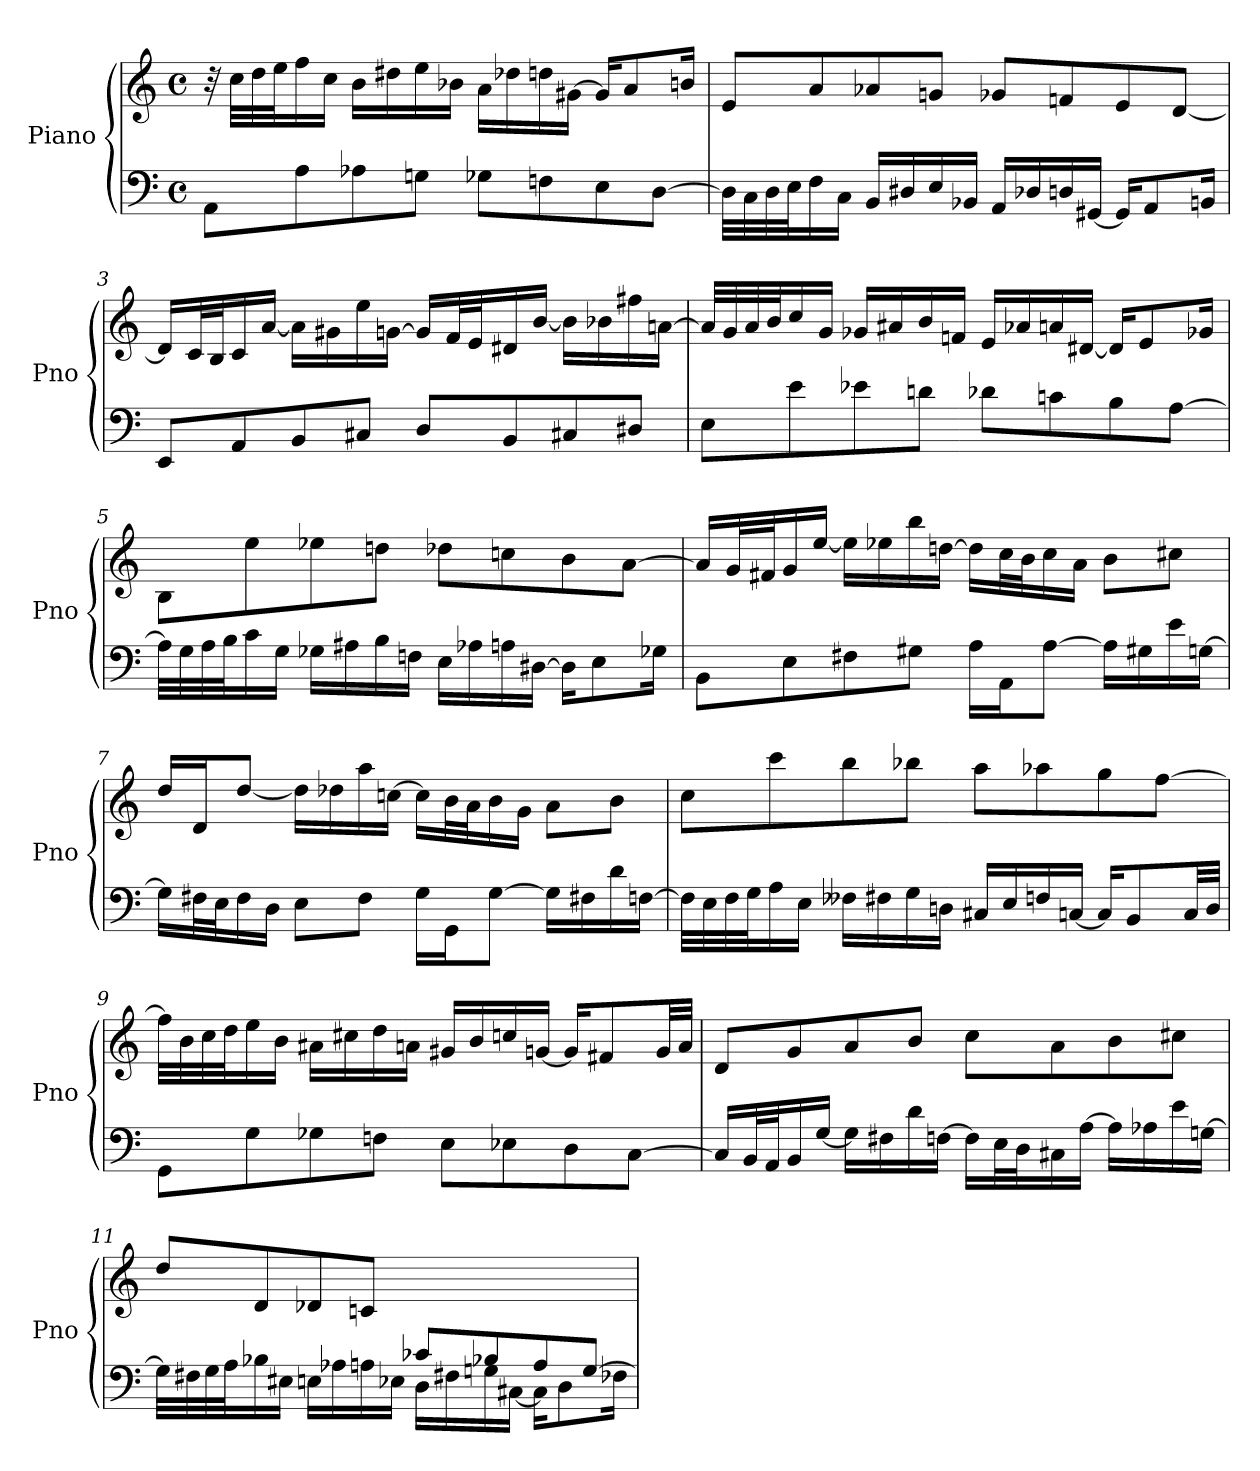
**kern	**kern
*part1	*part1
*staff2	*staff1
*I"Piano	*
*I'Pno	*
*clefF4	*clefG2
*k[]	*k[]
*M4/4	*M4/4
*met(c)	*met(c)
=1	=1
8AA/L	32r
.	32cc\LLL
.	32dd\
.	32ee\J
8A\	16ff\
.	16cc\JJ
8A-Xi\	16b\LL
.	16dd#X\
8Gn\J	16ee\
.	16b-X\JJ
8G-Xi\L	16a\LL
.	16dd-Xi\
8Fn\	16ddn\
.	[16g#X\JJ
8E\	16g#/KL]
.	8a/
[8D\J	.
.	16bn/Jk
=2	=2
32D\LLL]	8e/L
32C\	.
32D\	.
32E\J	.
16F\	8a/
16C\JJ	.
16BB/LL	8a-Xi/
16D#X/	.
16E/	8gn/J
16BB-X/JJ	.
16AA/LL	8g-Xi/L
16D-Xi/	.
16Dn/	8fn/
[16GG#X/JJ	.
16GG#/KL]	8e/
8AA/	.
.	[8d/J
16BBn/Jk	.
!!LO:LB:g=z
=3	=3
8EE/L	16d/LL]
.	32c/L
.	32B/J
8AA/	16c/
.	[16a/JJ
8BB/	16a\LL]
.	16g#X\
8C#X/J	16ee\
.	[16gn\JJ
8D/L	16g/LL]
.	32f/L
.	32e/J
8BB/	16d#X/
.	[16b/JJ
8C#X/	16b\LL]
.	16b-Xi\
8D#X/J	16ff#X\
.	[16an\JJ
=4	=4
8E\L	32a/LLL]
.	32g/
.	32a/
.	32b/J
8e\	16cc/
.	16g/JJ
8e-Xi\	16g-Xi/LL
.	16a#X/
8dn\J	16b/
.	16fn/JJ
8d-Xi\L	16e/LL
.	16a-Xi/
8cn\	16an/
.	[16d#X/JJ
8B\	16d#/KL]
.	8e/
[8A\J	.
.	16g-Xi/Jk
!!LO:LB:g=z
=5	=5
32A\LLL]	8B/L
32G\	.
32A\	.
32B\J	.
16c\	8ee\
16G\JJ	.
16G-Xi\LL	8ee-Xi\
16A#X\	.
16B\	8ddn\J
16Fn\JJ	.
16E\LL	8dd-Xi\L
16A-Xi\	.
16An\	8ccn\
[16D#X\JJ	.
16D#\KL]	8b\
8E\	.
.	[8a\J
16G-Xi\Jk	.
=6	=6
8BB\L	16a/LL]
.	32g/L
.	32f#X/J
8E\	16g/
.	[16ee/JJ
8F#X\	16ee\LL]
.	16ee-Xi\
8G#X\J	16bb\
.	[16ddn\JJ
16A\LL	16dd\LL]
16AA\J	32cc\L
.	32b\J
[8A\J	16cc\
.	16a\JJ
16A\LL]	8b\L
16G#X\	.
16e\	8cc#X\J
[16Gn\JJ	.
!!LO:LB:g=z
=7	=7
16G\LL]	16dd/LL
32F#X\L	16d/J
32E\J	.
16F#\	[8dd/J
16D\JJ	.
8E\L	16dd\LL]
.	16dd-Xi\
8F#\J	16aa\
.	[16ccn\JJ
16G\LL	16cc\LL]
16GG\J	32b\L
.	32a\J
[8G\J	16b\
.	16g\JJ
16G\LL]	8a\L
16F#X\	.
16d\	8b\J
[16Fn\JJ	.
=8	=8
32F\LLL]	8cc\L
32E\	.
32F\	.
32G\J	.
16A\	8ccc\
16E\JJ	.
16F--Xi\LL	8bb\
16F#X\	.
16G\	8bb-X\J
16Dn\JJ	.
16C#X/LL	8aa\L
16E/	.
16Fn/	8aa-X\
[16Cn/JJ	.
16C/KL]	8gg\
8BB/	.
.	[8ff\J
32C/LL	.
32D/JJJ	.
!!LO:LB:g=z
=9	=9
8GG\L	32ff\LLL]
.	32b\
.	32cc\
.	32dd\J
8G\	16ee\
.	16b\JJ
8G-Xi\	16a#X\LL
.	16cc#X\
8Fn\J	16dd\
.	16an\JJ
8E\L	16g#X/LL
.	16b/
8E-X\	16ccn/
.	[16gn/JJ
8D\	16g/KL]
.	8f#X/
[8C\J	.
.	32g/LL
.	32a/JJJ
=10	=10
16C/LL]	8d/L
32BB/L	.
32AA/J	.
16BB/	8g/
[16G/JJ	.
16G\LL]	8a/
16F#X\	.
16d\	8b/J
[16Fn\JJ	.
16F\LL]	8cc\L
32E\L	.
32D\J	.
16C#X\	8a\
[16A\JJ	.
16A\LL]	8b\
16A-Xi\	.
16e\	8cc#X\J
[16Gn\JJ	.
!!LO:PB:g=z
=11	=11
*^	*
2ryy	32G\LLL]	8dd/L
.	32F#X\	.
.	32G\	.
.	32A\J	.
.	16B-X\	8d/
.	16E#Xi\JJ	.
.	16E\LL	8d-Xi/
.	16A-Xi\	.
.	16A\	8cn/J
.	16E-X\JJ	.
8c-Xi/L	16D\LL	2ryy
.	16F#X\	.
8B-X/	16Gn\	.
.	[16C#X\JJ	.
8A/	16C#\KL]	.
.	8D\	.
[8G/J	.	.
.	16F-Xi\Jk	.
*v	*v	*
=	=
*-	*-
